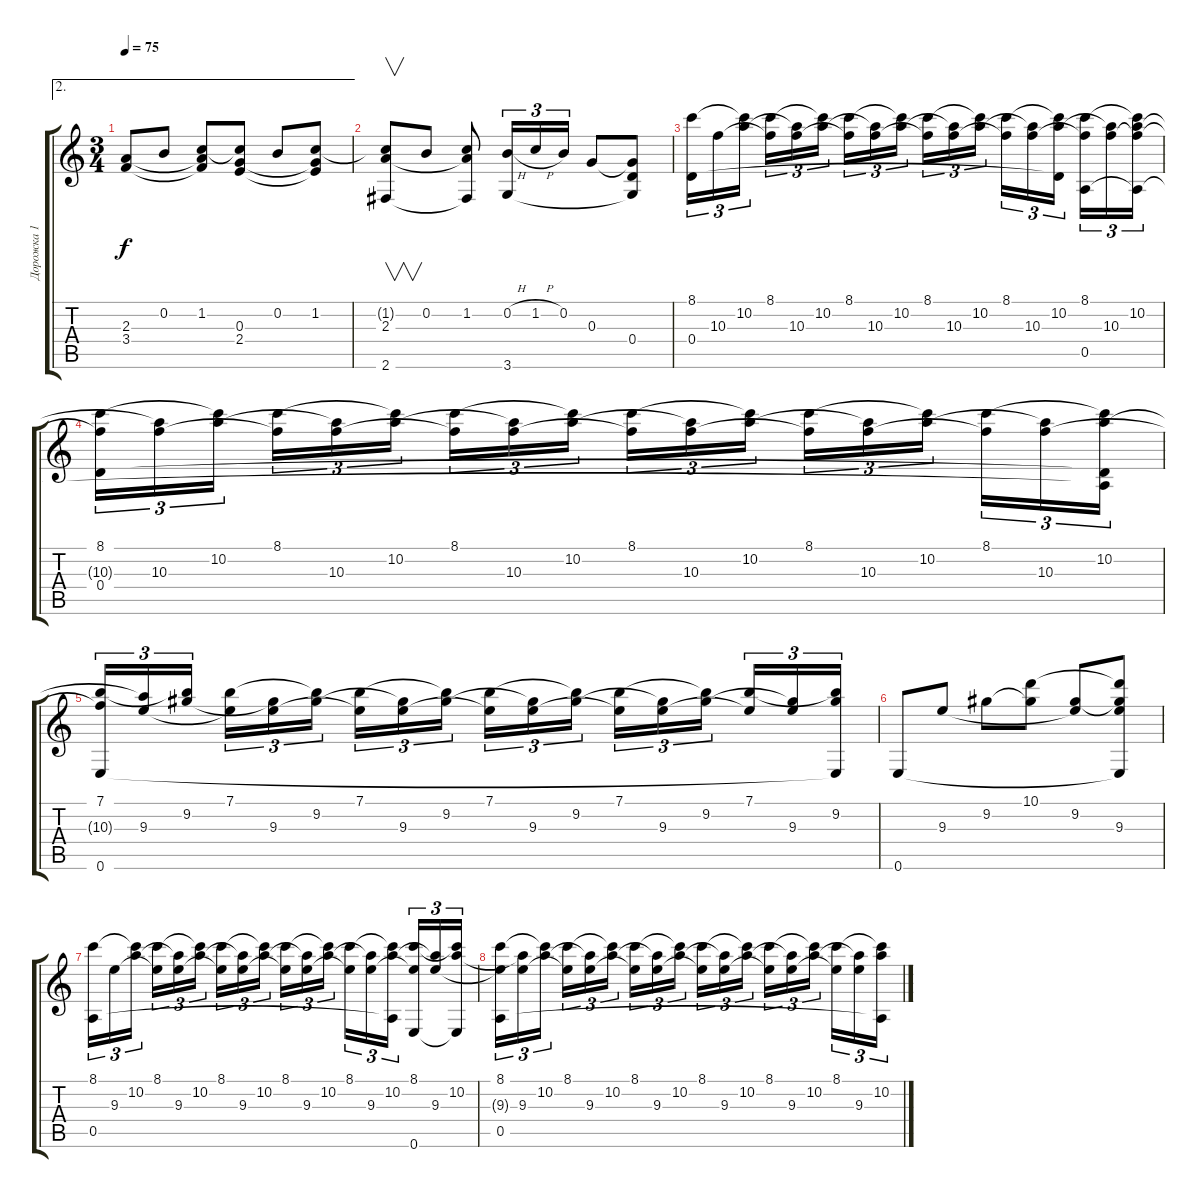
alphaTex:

\track ("Дорожка 1" "Дорожка 1") {instrument acousticguitarnylon}
\staff {score tabs}
\tuning (E4 B3 G3 D3 A2 E2) {hide}
\ae 2
\ts (3 4)
\tempo 75
\clef g2
\ks c
(2.3 3.4).8{dy f} 0.2.8 (1.2 2.3{t} 3.4{t}).8 (1.2{t} 0.3 2.4).8 0.2.8 (1.2 0.3{t} 2.4{t}).8 |
(1.2{t} 2.3 2.6).8{v} 0.2.8 (1.2 2.3{t} 2.6{t}).8 (0.2{h} 3.6).16{tu (3 2)} 1.2{h}.16{tu (3 2)} 0.2.16{tu (3 2)} 0.3.8 (0.3{t} 0.4 3.6{t}).8 |
(8.1 0.4).16{tu (3 2)} 10.3.16{tu (3 2)} (8.1{t} 10.2).16{tu (3 2)} (8.1 10.3{t}).16{tu (3 2)} (10.2{t} 10.3).16{tu (3 2)} (8.1{t} 10.2).16{tu (3 2)} (8.1 10.3{t}).16{tu (3 2)} (10.2{t} 10.3).16{tu (3 2)} (8.1{t} 10.2).16{tu (3 2)} (8.1 10.3{t}).16{tu (3 2)} (10.2{t} 10.3).16{tu (3 2)} (8.1{t} 10.2).16{tu (3 2)} (8.1 10.3{t}).16{tu (3 2)} (10.2{t} 10.3).16{tu (3 2)} (8.1{t} 10.2 0.4{t}).16{tu (3 2)} (8.1 10.3{t} 0.5).16{tu (3 2)} (10.2{t} 10.3).16{tu (3 2)} (8.1{t} 10.2 10.3{t} 0.5{t}).16{tu (3 2)} |
(8.1 10.3{t} 0.4).16{tu (3 2)} (10.2{t} 10.3).16{tu (3 2)} (8.1{t} 10.2).16{tu (3 2)} (8.1 10.3{t}).16{tu (3 2)} (10.2{t} 10.3).16{tu (3 2)} (8.1{t} 10.2).16{tu (3 2)} (8.1 10.3{t}).16{tu (3 2)} (10.2{t} 10.3).16{tu (3 2)} (8.1{t} 10.2).16{tu (3 2)} (8.1 10.3{t}).16{tu (3 2)} (10.2{t} 10.3).16{tu (3 2)} (8.1{t} 10.2).16{tu (3 2)} (8.1 10.3{t}).16{tu (3 2)} (10.2{t} 10.3).16{tu (3 2)} (8.1{t} 10.2).16{tu (3 2)} (8.1 10.3{t}).16{tu (3 2)} (10.2{t} 10.3).16{tu (3 2)} (8.1{t} 10.2 0.4{t} 0.5{t}).16{tu (3 2)} |
(7.1 10.3{t} 0.6).16{tu (3 2)} (10.2{t} 9.3).16{tu (3 2)} (7.1{t} 9.2).16{tu (3 2)} (7.1 9.3{t}).16{tu (3 2)} (9.2{t} 9.3).16{tu (3 2)} (7.1{t} 9.2).16{tu (3 2)} (7.1 9.3{t}).16{tu (3 2)} (9.2{t} 9.3).16{tu (3 2)} (7.1{t} 9.2).16{tu (3 2)} (7.1 9.3{t}).16{tu (3 2)} (9.2{t} 9.3).16{tu (3 2)} (7.1{t} 9.2).16{tu (3 2)} (7.1 9.3{t}).16{tu (3 2)} (9.2{t} 9.3).16{tu (3 2)} (7.1{t} 9.2).16{tu (3 2)} (7.1 9.3{t}).16{tu (3 2)} (9.2{t} 9.3).16{tu (3 2)} (7.1{t} 9.2 0.6{t}).16{tu (3 2)} |
0.6.8 9.3.8 9.2.8 (10.1 9.2{t}).8 (9.2 9.3{t}).8 (10.1{t} 9.2{t} 9.3 0.6{t}).8 |
(8.1 0.5).16{tu (3 2)} 9.3.16{tu (3 2)} (8.1{t} 10.2).16{tu (3 2)} (8.1 9.3{t}).16{tu (3 2)} (10.2{t} 9.3).16{tu (3 2)} (8.1{t} 10.2).16{tu (3 2)} (8.1 9.3{t}).16{tu (3 2)} (10.2{t} 9.3).16{tu (3 2)} (8.1{t} 10.2).16{tu (3 2)} (8.1 9.3{t}).16{tu (3 2)} (10.2{t} 9.3).16{tu (3 2)} (8.1{t} 10.2).16{tu (3 2)} (8.1 9.3{t}).16{tu (3 2)} (10.2{t} 9.3).16{tu (3 2)} (8.1{t} 10.2 0.5{t}).16{tu (3 2)} (8.1 9.3{t} 0.6).16{tu (3 2)} (10.2{t} 9.3).16{tu (3 2)} (8.1{t} 10.2 0.6{t}).16{tu (3 2)} |
(8.1 9.3{t} 0.5).16{tu (3 2)} (10.2{t} 9.3).16{tu (3 2)} (8.1{t} 10.2).16{tu (3 2)} (8.1 9.3{t}).16{tu (3 2)} (10.2{t} 9.3).16{tu (3 2)} (8.1{t} 10.2).16{tu (3 2)} (8.1 9.3{t}).16{tu (3 2)} (10.2{t} 9.3).16{tu (3 2)} (8.1{t} 10.2).16{tu (3 2)} (8.1 9.3{t}).16{tu (3 2)} (10.2{t} 9.3).16{tu (3 2)} (8.1{t} 10.2).16{tu (3 2)} (8.1 9.3{t}).16{tu (3 2)} (10.2{t} 9.3).16{tu (3 2)} (8.1{t} 10.2).16{tu (3 2)} (8.1 9.3{t}).16{tu (3 2)} (10.2{t} 9.3).16{tu (3 2)} (8.1{t} 10.2 0.5{t}).16{tu (3 2)}
